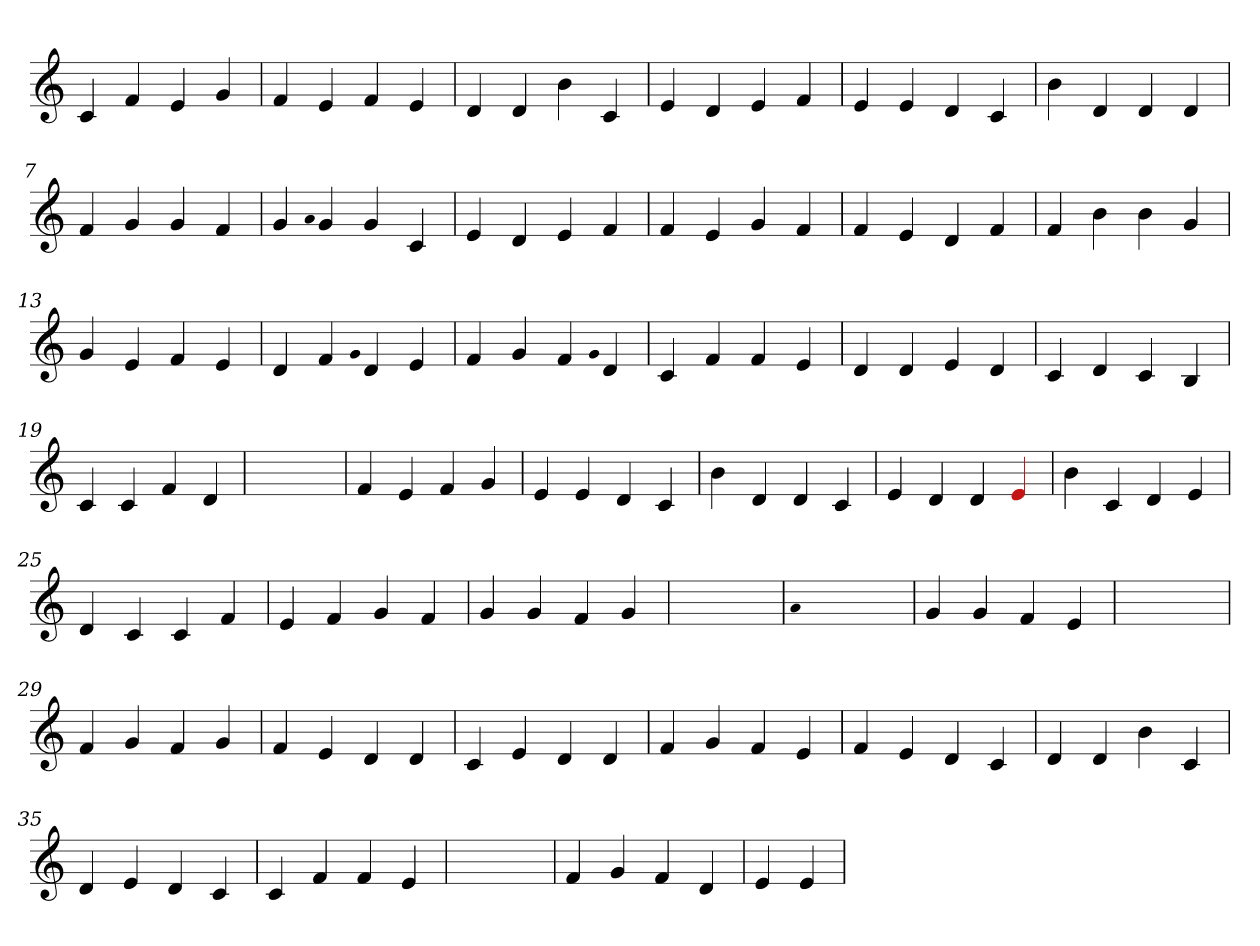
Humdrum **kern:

**kern
*part1
*staff1
*clefG2
=1
4c
4f
4e
4g
=2
4f
4e
4f
4e
=3
4d
4d
4b
4c
=4
4e
4d
4e
4f
=5
4e
4e
4d
4c
=6
4b
4d
4d
4d
=7
4f
4g
4g
4f
=8
4g
qqa
4g
4g
4c
=9
4e
4d
4e
4f
=10
4f
4e
4g
4f
=11
4f
4e
4d
4f
=12
4f
4b
4b
4g
=13
4g
4e
4f
4e
=14
4d
4f
qqg
4d
4e
=15
4f
4g
4f
qqg
4d
=16
4c
4f
4f
4e
=17
4d
4d
4e
4d
=18
4c
4d
4c
4B
=19
4c
4c
4f
4d
=20
1ryy
=20
4f
4e
4f
4g
=21
4e
4e
4d
4c
=22
4b
4d
4d
4c
=23
4e
4d
4d
4Re
=24
4b
4c
4d
4e
=25
4d
4c
4c
4f
=26
4e
4f
4g
4f
=27
4g
4g
4f
4g
=28
1ryy
=28
qqa
1ryy
=28
4g
4g
4f
4e
=29
1ryy
=29
4f
4g
4f
4g
=30
4f
4e
4d
4d
=31
4c
4e
4d
4d
=32
4f
4g
4f
4e
=33
4f
4e
4d
4c
=34
4d
4d
4b
4c
=35
4d
4e
4d
4c
=36
4c
4f
4f
4e
=37
1ryy
=37
4f
4g
4f
4d
=38
4e
4e
=
*-
